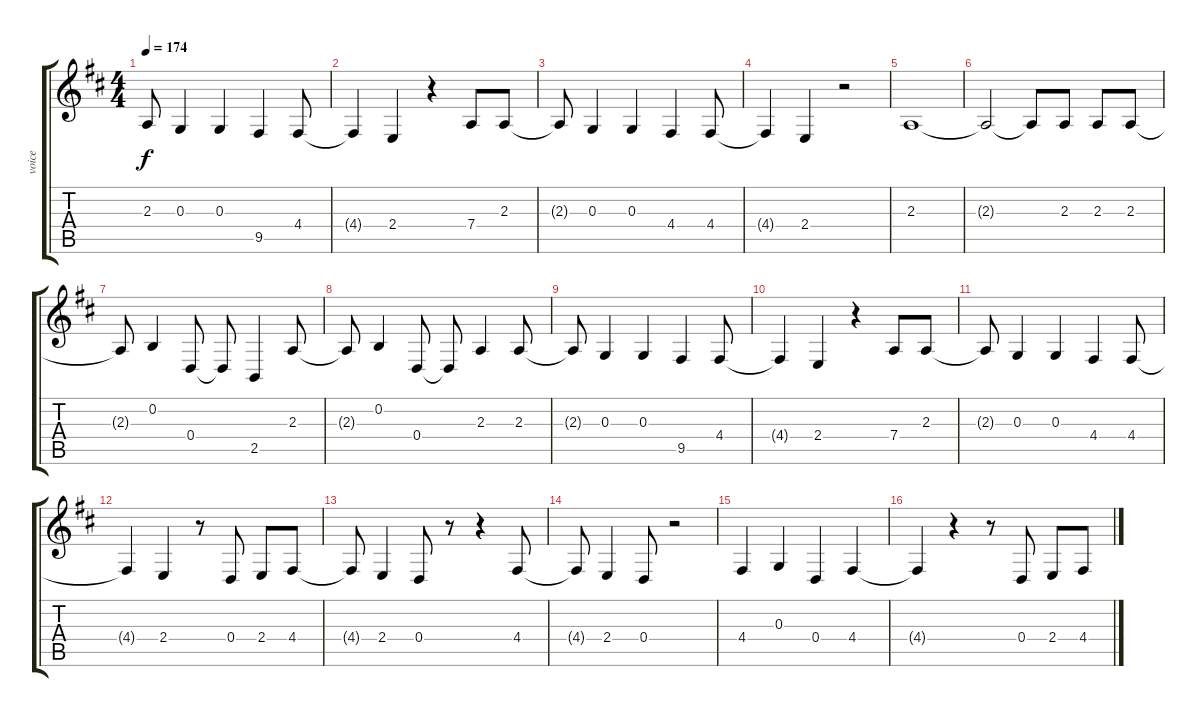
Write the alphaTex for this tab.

\track ("voice" "voice") {instrument tangoaccordion}
\staff {score tabs}
\tuning (E4 B3 G3 D3 A2 E2) {hide}
\ts (4 4)
\tempo 174
\clef g2
\ks d
2.3{t}.8{dy f} 0.3.4 0.3.4 9.5.4 4.4.8 |
4.4{t}.4 2.4.4 r.4 7.4.8 2.3.8 |
2.3{t}.8 0.3.4 0.3.4 4.4.4 4.4.8 |
4.4{t}.4 2.4.4 r.2 |
2.3.1 |
2.3{t}.2 2.3{t}.8 2.3.8 2.3.8 2.3.8 |
2.3{t}.8 0.2.4 0.4.8 0.4{t}.8 2.5.4 2.3.8 |
2.3{t}.8 0.2.4 0.4.8 0.4{t}.8 2.3.4 2.3.8 |
2.3{t}.8 0.3.4 0.3.4 9.5.4 4.4.8 |
4.4{t}.4 2.4.4 r.4 7.4.8 2.3.8 |
2.3{t}.8 0.3.4 0.3.4 4.4.4 4.4.8 |
4.4{t}.4 2.4.4 r.8 0.4.8 2.4.8 4.4.8 |
4.4{t}.8 2.4.4 0.4.8 r.8 r.4 4.4.8 |
4.4{t}.8 2.4.4 0.4.8 r.2 |
4.4.4 0.3.4 0.4.4 4.4.4 |
4.4{t}.4 r.4 r.8 0.4.8 2.4.8 4.4.8
